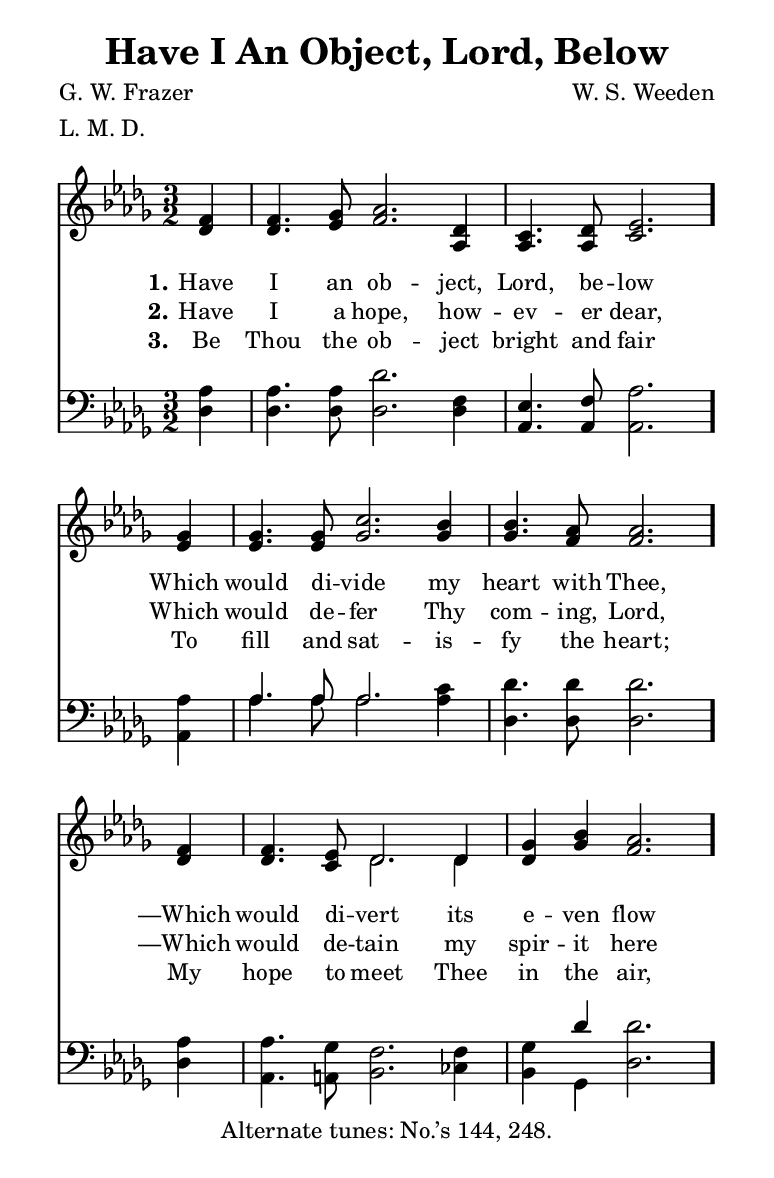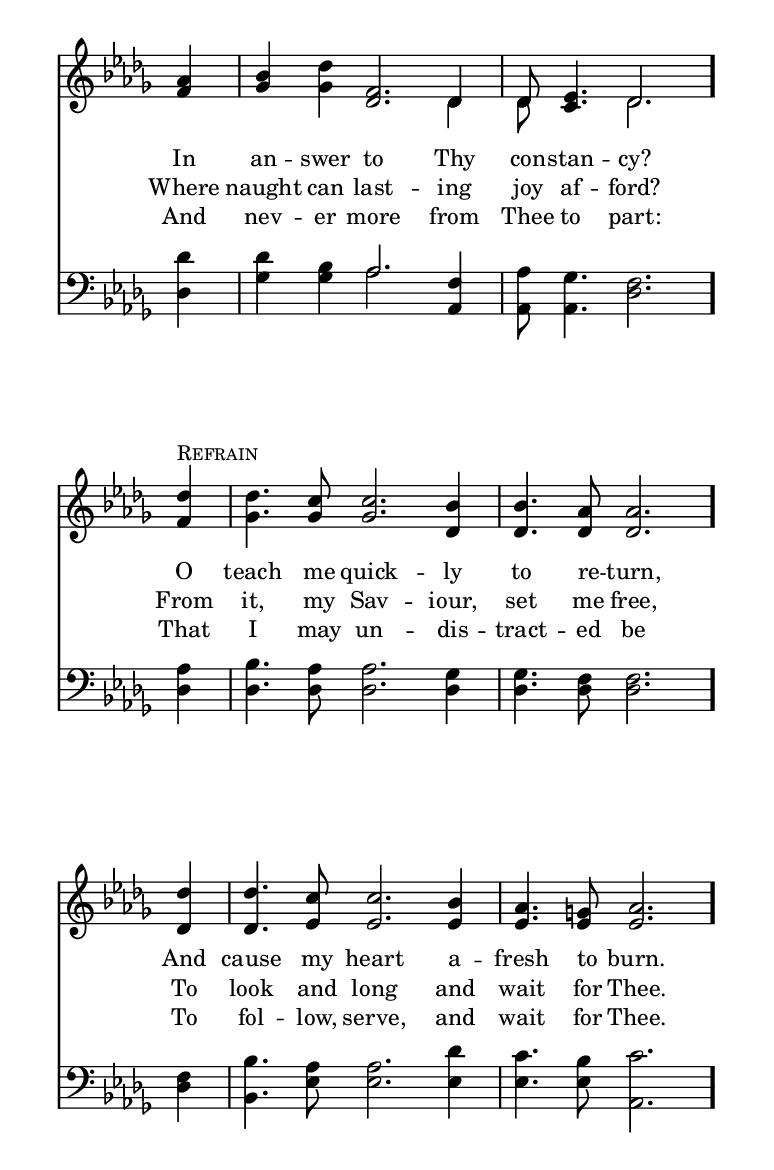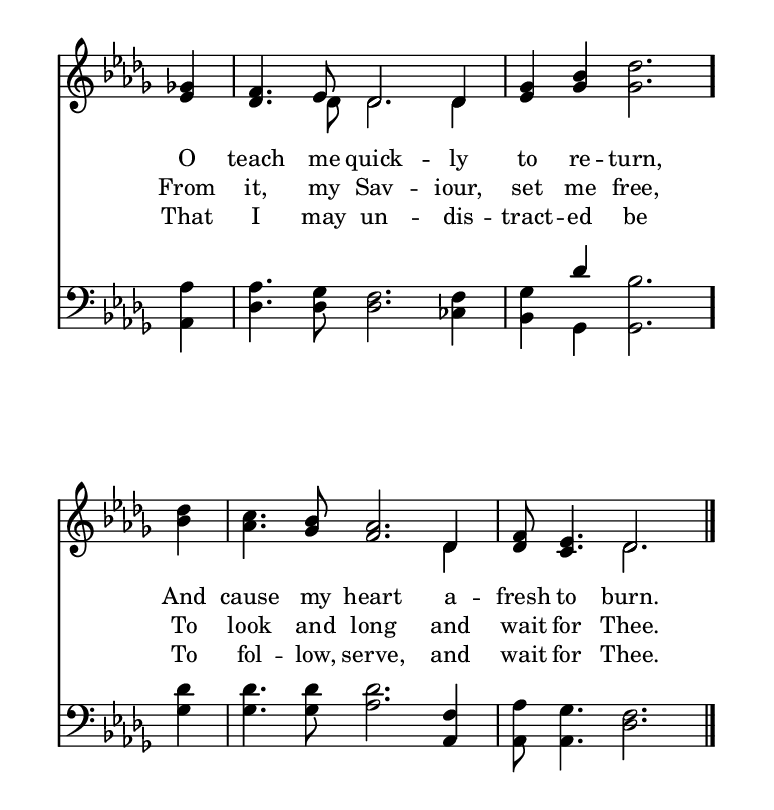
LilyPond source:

\include "common/global.ily"
\paper {
  \include "common/paper.ily"
  ragged-last-bottom = ##t
  systems-per-page = ##f
  system-count = #(cond (is-eogsized 5) (#t #f))
  page-count = ##f
  oddFooterMarkup = \markup { \fill-line { \on-the-fly \first-page "Alternate tunes: No.’s 144, 248." } }
}

\header{
  hymnnumber = "164"
  title = "Have I An Object, Lord, Below"
  tunename = "Mother’s Prayer"
  meter = "L. M. D."
  poet = "G. W. Frazer"
  composer = "W. S. Weeden"
  %copyright = ""
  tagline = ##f
}

patternAA = { c4 | c4. c8 c2. c4 | c4. c8 c2. }
patternAB = { c4 | c4. c8 c2. c4 | c4  c4 c2. }
patternAC = { c4 | c4. c8 c2. c4 | c8 c4. c2. }

patternBA = { c4 | c4  c4 c2. c4 | c8 c4. c2. }

global = {
  \include "common/overrides.ily"
  \override Staff.TimeSignature.style = #'numbered
  \time 3/2
  \override Score.MetronomeMark.transparent = ##t % hide all fermata changes too
  \tempo 2=70
  \key des \major
  \partial 4
  \autoBeamOff
}

notesSoprano = {
\global
\relative c' {

  \changePitch \patternAA { f | f ges aes des, | c des ees }
  \changePitch \patternAA { ges | ges ges c bes | bes aes aes }
  \changePitch \patternAB { f | f ees des des | ges bes aes }
  \changePitch \patternBA { aes | bes des f, des | des ees des }

  << s^\markup { \small \caps "Refrain" }
  \changePitch \patternAA { des' | des c c bes | bes aes aes } >>
  \changePitch \patternAA { des | des c c bes | aes g aes }
  \changePitch \patternAB { ges | f ees des des | ges bes des }
  \changePitch \patternAC { des | c bes aes des, | f ees des }

  \bar "|."

}
}

notesAlto = {
\global
\relative e' {

  \changePitch \patternAA { des | des ees f aes, | aes aes c }
  \changePitch \patternAA { ees | ees ees ges ges | ges f f }
  \changePitch \patternAB { des | des c des des | des ges f }
  \changePitch \patternBA { f | ges ges des des | des c des }

  \changePitch \patternAA { f | ges ges ges des | des des des }
  \changePitch \patternAA { des | des ees ees ees | ees ees ees }
  \changePitch \patternAB { ees | des des des des | ees ges ges }
  \changePitch \patternAC { bes | aes ges f des | des c des }

}
}

notesTenor = {
\global
\relative a {

  \changePitch \patternAA { aes | aes aes des f, | ees f aes }
  \changePitch \patternAA { aes | aes aes aes c | des des des }
  \changePitch \patternAB { aes | aes ges f f | ges des' des }
  \changePitch \patternBA { des | des bes aes f | aes ges f }

  \changePitch \patternAA { aes | bes aes aes ges | ges f f }
  \changePitch \patternAA { f | bes aes aes des | c bes c }
  \changePitch \patternAB { aes | aes ges f f | ges des' bes }
  \changePitch \patternAC { des | des des des f, | aes ges f }

}
}

notesBass = {
\global
\relative f {

  \changePitch \patternAA { des | des des des des | aes aes aes }
  \changePitch \patternAA { aes | aes' aes aes aes | des, des des }
  \changePitch \patternAB { des | aes a bes ces | bes ges des' }
  \changePitch \patternBA { des | ges ges aes aes, | aes aes des }

  \changePitch \patternAA { des | des des des des | des des des }
  \changePitch \patternAA { des | bes ees ees ees | ees ees aes, }
  \changePitch \patternAB { aes | des des des ces | bes ges ges }
  \changePitch \patternAC { ges' | ges ges aes aes, | aes aes des }

}
}

wordsA = \lyricmode {
\set stanza = "1."

Have I an ob -- ject, Lord, be -- low \bar "."
Which would di -- vide my heart with Thee, \bar "."
—Which would di -- vert its e -- ven flow \bar "."
In an -- swer to Thy con -- stan -- cy? \bar "."
O teach me quick -- ly to re -- turn, \bar "."
And cause my heart a -- fresh to burn. \bar "."
%{HIDE>%} O teach me quick -- ly to re -- turn, \bar "."
And cause my heart a -- fresh to burn. %{<HIDE%} \bar "."

}

wordsB = \lyricmode {
\set stanza = "2."

Have I a hope, how -- ev -- er dear,
Which would de -- fer Thy com -- ing, Lord,
—Which would de -- tain my spir -- it here
Where naught can last -- ing joy af -- ford?
From it, my Sav -- iour, set me free,
To look and long and wait for Thee.
%{HIDE>%} From it, my Sav -- iour, set me free,
To look and long and wait for Thee. %{<HIDE%}

}

wordsC = \lyricmode {
\set stanza = "3."

Be Thou the ob -- ject bright and fair
To fill and sat -- is -- fy the heart;
My hope to meet Thee in the air,
And nev -- er more from Thee to part:
That I may un -- dis -- tract -- ed be
To fol -- low, serve, and wait for Thee.
%{HIDE>%} That I may un -- dis -- tract -- ed be
To fol -- low, serve, and wait for Thee. %{<HIDE%}

}

\score {
  \context ChoirStaff <<
    \context Staff = upper <<
      \set Staff.autoBeaming = ##f
      \set ChoirStaff.systemStartDelimiter = #'SystemStartBar
      \set ChoirStaff.printPartCombineTexts = ##f
      \partcombine #'(2 . 9) \notesSoprano \notesAlto
      \context NullVoice = sopranos { \voiceOne << \notesSoprano >> }
      \context NullVoice = altos { \voiceTwo << \notesAlto >> }
      \context Lyrics = one   \lyricsto sopranos \wordsA
      \context Lyrics = two   \lyricsto sopranos \wordsB
      \context Lyrics = three \lyricsto sopranos \wordsC
    >>
    \context Staff = men <<
      \set Staff.autoBeaming = ##f
      \clef bass
      \set ChoirStaff.printPartCombineTexts = ##f
      \partcombine #'(2 . 9) \notesTenor \notesBass
      \context NullVoice = tenors { \voiceOne << \notesTenor >> }
      \context NullVoice = basses { \voiceTwo << \notesBass >> }
    >>
  >>
  \layout {
    \include "common/layout.ily"
  }
  \midi{
    \include "common/midi.ily"
  }
}

\version "2.19.49"  % necessary for upgrading to future LilyPond versions.

% vi:set et ts=2 sw=2 ai nocindent syntax=lilypond:
